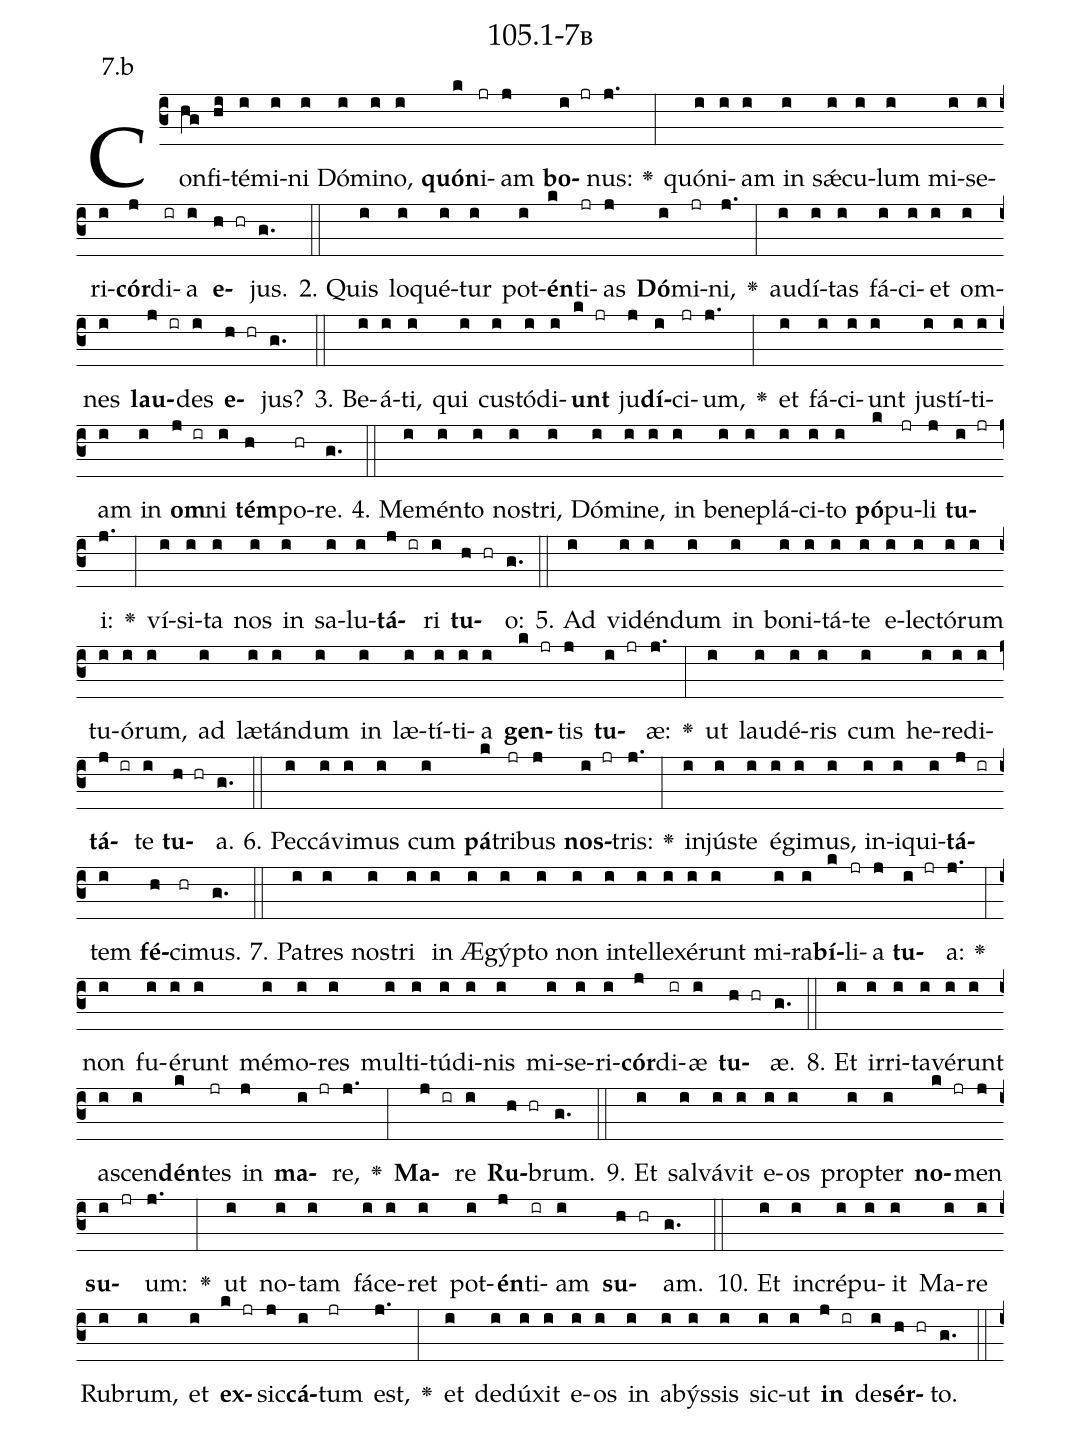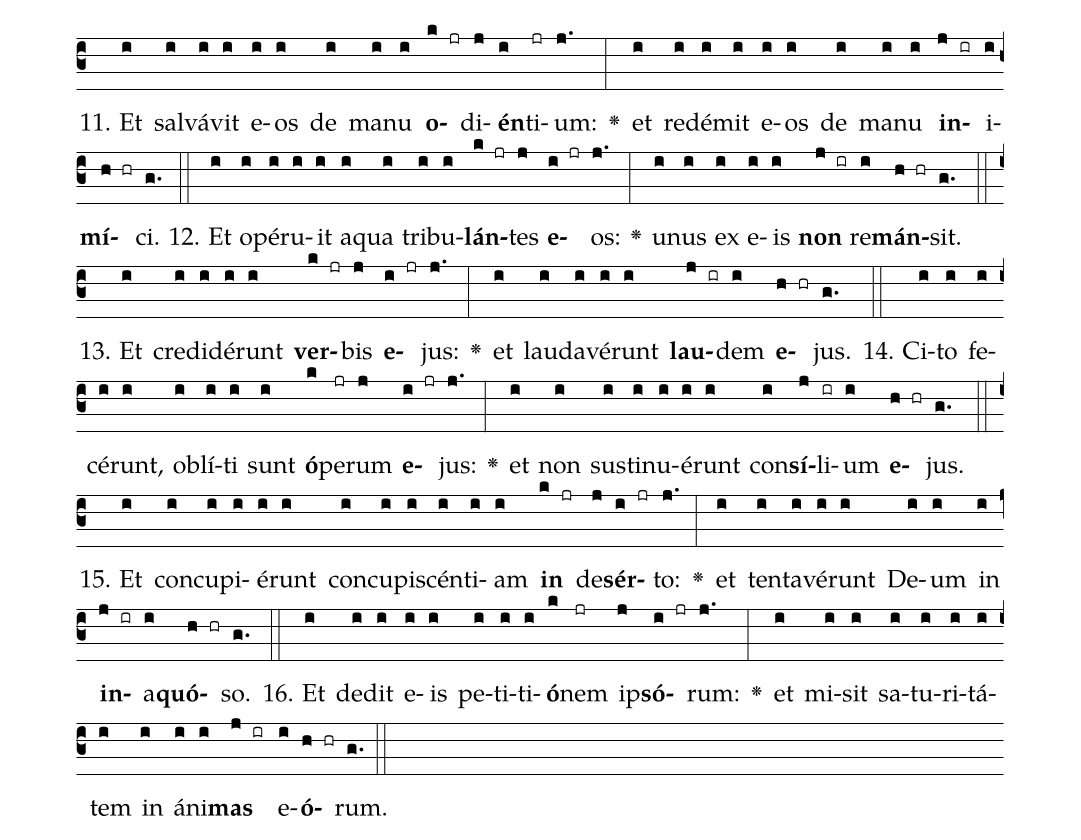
name: 105.1-7b;
annotation: 7.b;
%%
(c3)Con(hg)fi(hi)té(i)mi(i)ni(i) Dó(i)mi(i)no,(i) <b>quón</b>(k)i(jr)am(j) <b>bo</b>(i jr)nus:(j.) <v>\greheightstar</v>(:) quón(i)i(i)am(i) in(i) sǽ(i)cu(i)lum(i) mi(i)se(i)ri(i)<b>cór</b>(j)di(ir)a(i) <b>e</b>(h hr)jus.(g.) (::)
2. Quis(i) lo(i)qué(i)tur(i) pot(i)<b>én</b>(k)ti(jr)as(j) <b>Dó</b>(i)mi(jr)ni,(j.) <v>\greheightstar</v>(:) au(i)dí(i)tas(i) fá(i)ci(i)et(i) om(i)nes(i) <b>lau</b>(j ir)des(i) <b>e</b>(h hr)jus?(g.) (::)
3. Be(i)á(i)ti,(i) qui(i) cus(i)tó(i)di(i)<b>unt</b>(k jr) ju(j)<b>dí</b>(i)ci(jr)um,(j.) <v>\greheightstar</v>(:) et(i) fá(i)ci(i)unt(i) jus(i)tí(i)ti(i)am(i) in(i) <b>om</b>(j ir)ni(i) <b>tém</b>(h)po(hr)re.(g.) (::)
4. Me(i)mén(i)to(i) nos(i)tri,(i) Dó(i)mi(i)ne,(i) in(i) be(i)ne(i)plá(i)ci(i)to(i) <b>pó</b>(k)pu(jr)li(j) <b>tu</b>(i jr)i:(j.) <v>\greheightstar</v>(:) ví(i)si(i)ta(i) nos(i) in(i) sa(i)lu(i)<b>tá</b>(j ir)ri(i) <b>tu</b>(h hr)o:(g.) (::)
5. Ad(i) vi(i)dén(i)dum(i) in(i) bo(i)ni(i)tá(i)te(i) e(i)lec(i)tó(i)rum(i) tu(i)ó(i)rum,(i) ad(i) læ(i)tán(i)dum(i) in(i) læ(i)tí(i)ti(i)a(i) <b>gen</b>(k jr)tis(j) <b>tu</b>(i jr)æ:(j.) <v>\greheightstar</v>(:) ut(i) lau(i)dé(i)ris(i) cum(i) he(i)re(i)di(i)<b>tá</b>(j ir)te(i) <b>tu</b>(h hr)a.(g.) (::)
6. Pec(i)cá(i)vi(i)mus(i) cum(i) <b>pá</b>(k)tri(jr)bus(j) <b>nos</b>(i jr)tris:(j.) <v>\greheightstar</v>(:) in(i)jús(i)te(i) é(i)gi(i)mus,(i) in(i)i(i)qui(i)<b>tá</b>(j ir)tem(i) <b>fé</b>(h)ci(hr)mus.(g.) (::)
7. Pa(i)tres(i) nos(i)tri(i) in(i) Æ(i)gýp(i)to(i) non(i) in(i)tel(i)le(i)xé(i)runt(i) mi(i)ra(i)<b>bí</b>(k)li(jr)a(j) <b>tu</b>(i jr)a:(j.) <v>\greheightstar</v>(:) non(i) fu(i)é(i)runt(i) mé(i)mo(i)res(i) mul(i)ti(i)tú(i)di(i)nis(i) mi(i)se(i)ri(i)<b>cór</b>(j)di(ir)æ(i) <b>tu</b>(h hr)æ.(g.) (::)
8. Et(i) ir(i)ri(i)ta(i)vé(i)runt(i) a(i)scen(i)<b>dén</b>(k)tes(jr) in(j) <b>ma</b>(i jr)re,(j.) <v>\greheightstar</v>(:) <b>Ma</b>(j ir)re(i) <b>Ru</b>(h hr)brum.(g.) (::)
9. Et(i) sal(i)vá(i)vit(i) e(i)os(i) prop(i)ter(i) <b>no</b>(k jr)men(j) <b>su</b>(i jr)um:(j.) <v>\greheightstar</v>(:) ut(i) no(i)tam(i) fá(i)ce(i)ret(i) pot(i)<b>én</b>(j)ti(ir)am(i) <b>su</b>(h hr)am.(g.) (::)
10. Et(i) in(i)cré(i)pu(i)it(i) Ma(i)re(i) Ru(i)brum,(i) et(i) <b>ex</b>(k jr)sic(j)<b>cá</b>(i)tum(jr) est,(j.) <v>\greheightstar</v>(:) et(i) de(i)dú(i)xit(i) e(i)os(i) in(i) a(i)býs(i)sis(i) sic(i)ut(i) <b>in</b>(j ir) de(i)<b>sér</b>(h hr)to.(g.) (::)
11. Et(i) sal(i)vá(i)vit(i) e(i)os(i) de(i) ma(i)nu(i) <b>o</b>(k jr)di(j)<b>én</b>(i)ti(jr)um:(j.) <v>\greheightstar</v>(:) et(i) red(i)é(i)mit(i) e(i)os(i) de(i) ma(i)nu(i) <b>in</b>(j ir)i(i)<b>mí</b>(h hr)ci.(g.) (::)
12. Et(i) o(i)pé(i)ru(i)it(i) a(i)qua(i) tri(i)bu(i)<b>lán</b>(k jr)tes(j) <b>e</b>(i jr)os:(j.) <v>\greheightstar</v>(:) u(i)nus(i) ex(i) e(i)is(i) <b>non</b>(j ir) re(i)<b>mán</b>(h hr)sit.(g.) (::)
13. Et(i) cre(i)di(i)dé(i)runt(i) <b>ver</b>(k jr)bis(j) <b>e</b>(i jr)jus:(j.) <v>\greheightstar</v>(:) et(i) lau(i)da(i)vé(i)runt(i) <b>lau</b>(j ir)dem(i) <b>e</b>(h hr)jus.(g.) (::)
14. Ci(i)to(i) fe(i)cé(i)runt,(i) ob(i)lí(i)ti(i) sunt(i) <b>ó</b>(k)pe(jr)rum(j) <b>e</b>(i jr)jus:(j.) <v>\greheightstar</v>(:) et(i) non(i) sus(i)ti(i)nu(i)é(i)runt(i) con(i)<b>sí</b>(j)li(ir)um(i) <b>e</b>(h hr)jus.(g.) (::)
15. Et(i) con(i)cu(i)pi(i)é(i)runt(i) con(i)cu(i)pi(i)scén(i)ti(i)am(i) <b>in</b>(k jr) de(j)<b>sér</b>(i jr)to:(j.) <v>\greheightstar</v>(:) et(i) ten(i)ta(i)vé(i)runt(i) De(i)um(i) in(i) <b>in</b>(j ir)a(i)<b>quó</b>(h hr)so.(g.) (::)
16. Et(i) de(i)dit(i) e(i)is(i) pe(i)ti(i)ti(i)<b>ó</b>(k)nem(jr) ip(j)<b>só</b>(i jr)rum:(j.) <v>\greheightstar</v>(:) et(i) mi(i)sit(i) sa(i)tu(i)ri(i)tá(i)tem(i) in(i) á(i)ni(i)<b>mas</b>(j ir) e(i)<b>ó</b>(h hr)rum.(g.) (::)
